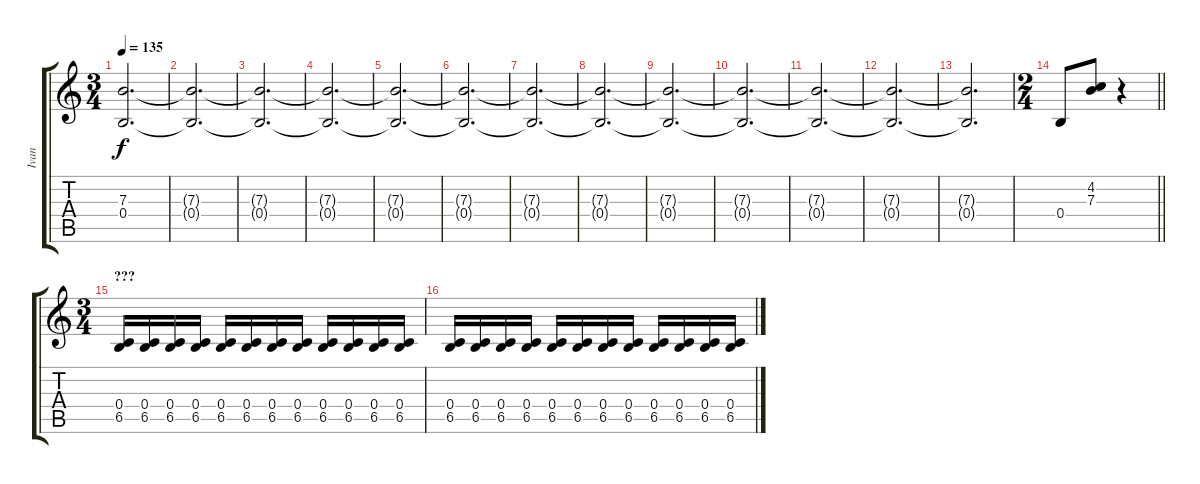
\track ("Ivan" "Ivan") {instrument distortionguitar}
\staff {score tabs}
\tuning (Db4 Ab3 E3 B2 Gb2 Db2) {hide}
\ts (3 4)
\tempo 135
\clef g2
\ks c
(7.3{t} 0.4{t}).2{d dy f} |
(7.3{t} 0.4{t}).2{d} |
(7.3{t} 0.4{t}).2{d} |
(7.3{t} 0.4{t}).2{d} |
(7.3{t} 0.4{t}).2{d} |
(7.3{t} 0.4{t}).2{d} |
(7.3{t} 0.4{t}).2{d} |
(7.3{t} 0.4{t}).2{d} |
(7.3{t} 0.4{t}).2{d} |
(7.3{t} 0.4{t}).2{d} |
(7.3{t} 0.4{t}).2{d} |
(7.3{t} 0.4{t}).2{d} |
(7.3{t} 0.4{t}).2{d} |
\ts (2 4)
\barLineRight lightlight
0.4.8 (4.2 7.3).8 r.4 |
\ts (3 4)
\section ("" "???")
(0.4 6.5).16 (0.4 6.5).16 (0.4 6.5).16 (0.4 6.5).16 (0.4 6.5).16 (0.4 6.5).16 (0.4 6.5).16 (0.4 6.5).16 (0.4 6.5).16 (0.4 6.5).16 (0.4 6.5).16 (0.4 6.5).16 |
(0.4 6.5).16 (0.4 6.5).16 (0.4 6.5).16 (0.4 6.5).16 (0.4 6.5).16 (0.4 6.5).16 (0.4 6.5).16 (0.4 6.5).16 (0.4 6.5).16 (0.4 6.5).16 (0.4 6.5).16 (0.4 6.5).16
